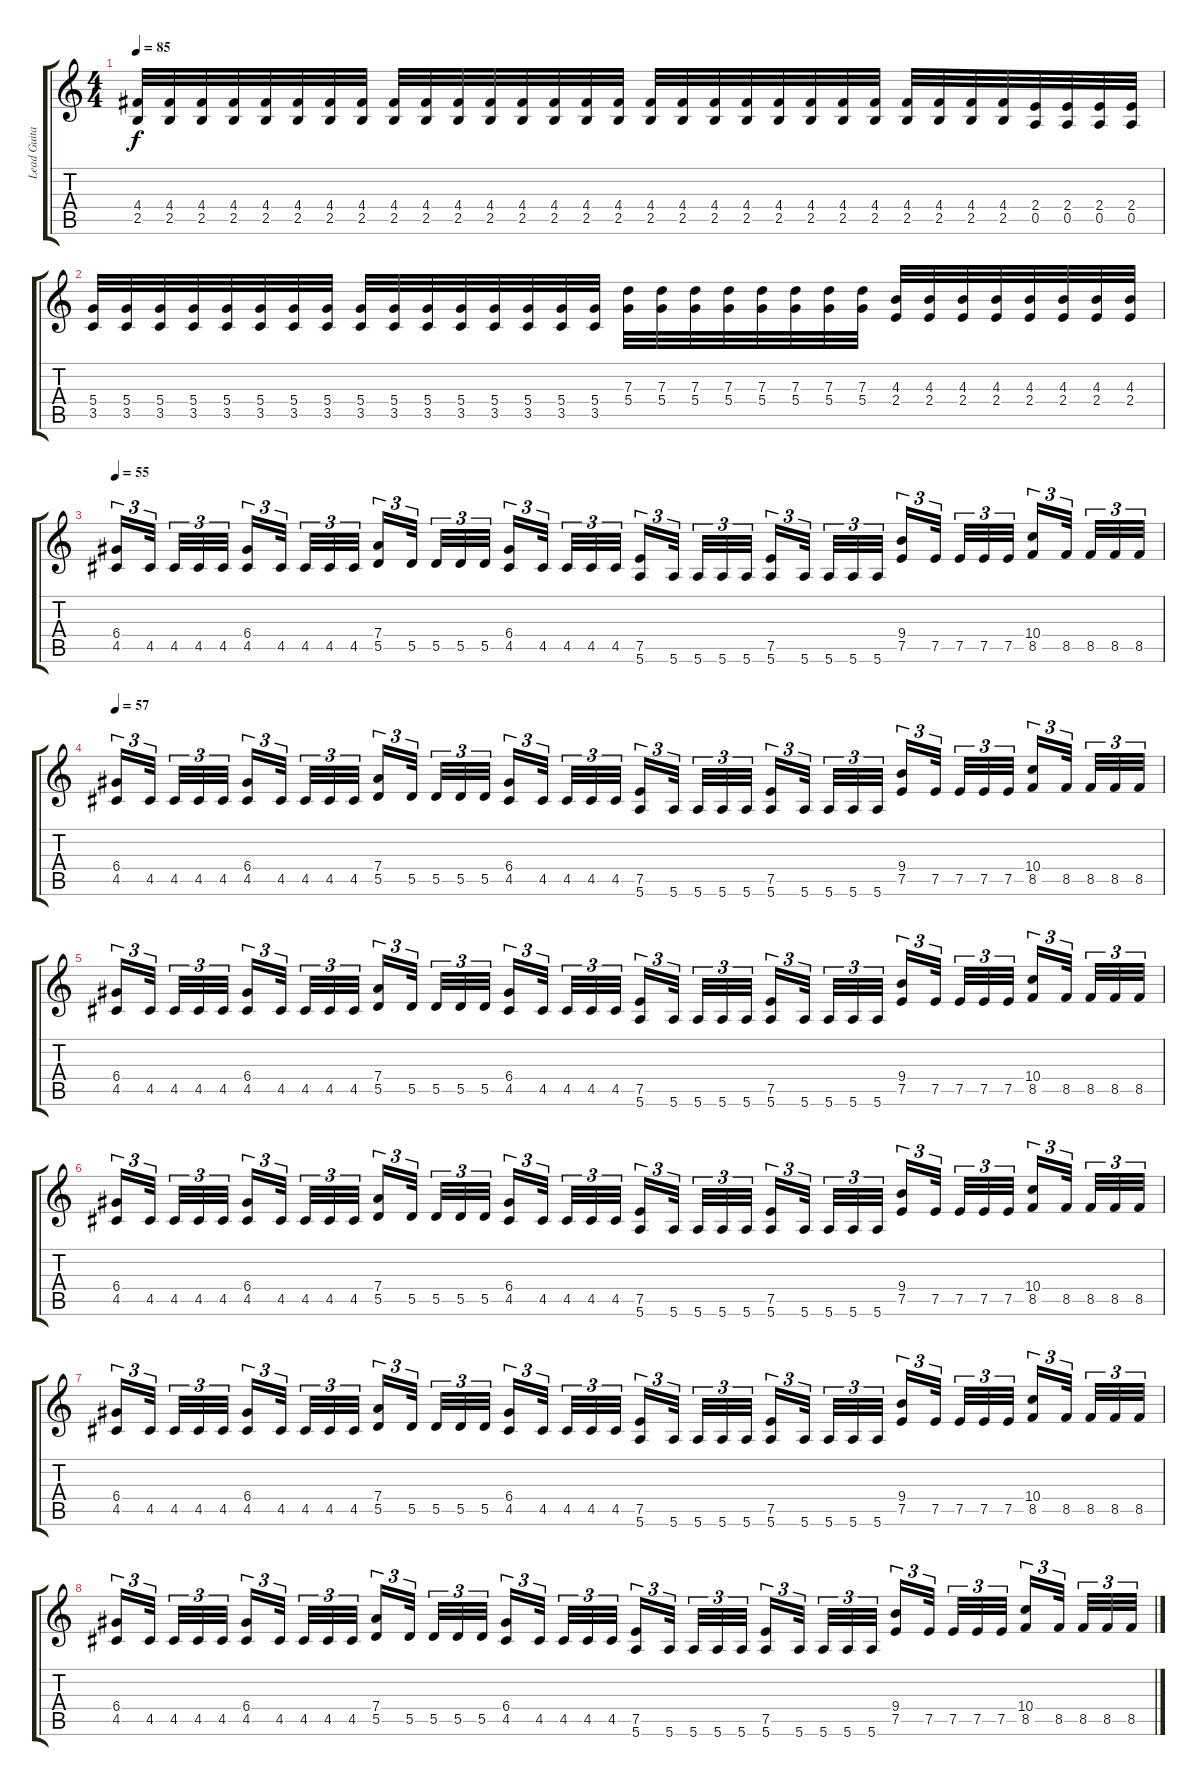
\track ("Lead Guitar" "Lead Guita") {instrument distortionguitar}
\staff {score tabs}
\tuning (E4 B3 G3 D3 A2 E2) {hide}
\ts (4 4)
\tempo 85
\clef g2
\ks c
(4.4 2.5).32{dy f} (4.4 2.5).32 (4.4 2.5).32 (4.4 2.5).32 (4.4 2.5).32 (4.4 2.5).32 (4.4 2.5).32 (4.4 2.5).32 (4.4 2.5).32 (4.4 2.5).32 (4.4 2.5).32 (4.4 2.5).32 (4.4 2.5).32 (4.4 2.5).32 (4.4 2.5).32 (4.4 2.5).32 (4.4 2.5).32 (4.4 2.5).32 (4.4 2.5).32 (4.4 2.5).32 (4.4 2.5).32 (4.4 2.5).32 (4.4 2.5).32 (4.4 2.5).32 (4.4 2.5).32 (4.4 2.5).32 (4.4 2.5).32 (4.4 2.5).32 (2.4 0.5).32 (2.4 0.5).32 (2.4 0.5).32 (2.4 0.5).32 |
(5.4 3.5).32 (5.4 3.5).32 (5.4 3.5).32 (5.4 3.5).32 (5.4 3.5).32 (5.4 3.5).32 (5.4 3.5).32 (5.4 3.5).32 (5.4 3.5).32 (5.4 3.5).32 (5.4 3.5).32 (5.4 3.5).32 (5.4 3.5).32 (5.4 3.5).32 (5.4 3.5).32 (5.4 3.5).32 (7.3 5.4).32 (7.3 5.4).32 (7.3 5.4).32 (7.3 5.4).32 (7.3 5.4).32 (7.3 5.4).32 (7.3 5.4).32 (7.3 5.4).32 (4.3 2.4).32 (4.3 2.4).32 (4.3 2.4).32 (4.3 2.4).32 (4.3 2.4).32 (4.3 2.4).32 (4.3 2.4).32 (4.3 2.4).32 |
\tempo 55
(6.4 4.5).16{tu (3 2)} 4.5.32{tu (3 2)} 4.5.32{tu (3 2)} 4.5.32{tu (3 2)} 4.5.32{tu (3 2)} (6.4 4.5).16{tu (3 2)} 4.5.32{tu (3 2)} 4.5.32{tu (3 2)} 4.5.32{tu (3 2)} 4.5.32{tu (3 2)} (7.4 5.5).16{tu (3 2)} 5.5.32{tu (3 2)} 5.5.32{tu (3 2)} 5.5.32{tu (3 2)} 5.5.32{tu (3 2)} (6.4 4.5).16{tu (3 2)} 4.5.32{tu (3 2)} 4.5.32{tu (3 2)} 4.5.32{tu (3 2)} 4.5.32{tu (3 2)} (7.5 5.6).16{tu (3 2)} 5.6.32{tu (3 2)} 5.6.32{tu (3 2)} 5.6.32{tu (3 2)} 5.6.32{tu (3 2)} (7.5 5.6).16{tu (3 2)} 5.6.32{tu (3 2)} 5.6.32{tu (3 2)} 5.6.32{tu (3 2)} 5.6.32{tu (3 2)} (9.4 7.5).16{tu (3 2)} 7.5.32{tu (3 2)} 7.5.32{tu (3 2)} 7.5.32{tu (3 2)} 7.5.32{tu (3 2)} (10.4 8.5).16{tu (3 2)} 8.5.32{tu (3 2)} 8.5.32{tu (3 2)} 8.5.32{tu (3 2)} 8.5.32{tu (3 2)} |
\tempo 57
(6.4 4.5).16{tu (3 2)} 4.5.32{tu (3 2)} 4.5.32{tu (3 2)} 4.5.32{tu (3 2)} 4.5.32{tu (3 2)} (6.4 4.5).16{tu (3 2)} 4.5.32{tu (3 2)} 4.5.32{tu (3 2)} 4.5.32{tu (3 2)} 4.5.32{tu (3 2)} (7.4 5.5).16{tu (3 2)} 5.5.32{tu (3 2)} 5.5.32{tu (3 2)} 5.5.32{tu (3 2)} 5.5.32{tu (3 2)} (6.4 4.5).16{tu (3 2)} 4.5.32{tu (3 2)} 4.5.32{tu (3 2)} 4.5.32{tu (3 2)} 4.5.32{tu (3 2)} (7.5 5.6).16{tu (3 2)} 5.6.32{tu (3 2)} 5.6.32{tu (3 2)} 5.6.32{tu (3 2)} 5.6.32{tu (3 2)} (7.5 5.6).16{tu (3 2)} 5.6.32{tu (3 2)} 5.6.32{tu (3 2)} 5.6.32{tu (3 2)} 5.6.32{tu (3 2)} (9.4 7.5).16{tu (3 2)} 7.5.32{tu (3 2)} 7.5.32{tu (3 2)} 7.5.32{tu (3 2)} 7.5.32{tu (3 2)} (10.4 8.5).16{tu (3 2)} 8.5.32{tu (3 2)} 8.5.32{tu (3 2)} 8.5.32{tu (3 2)} 8.5.32{tu (3 2)} |
(6.4 4.5).16{tu (3 2)} 4.5.32{tu (3 2)} 4.5.32{tu (3 2)} 4.5.32{tu (3 2)} 4.5.32{tu (3 2)} (6.4 4.5).16{tu (3 2)} 4.5.32{tu (3 2)} 4.5.32{tu (3 2)} 4.5.32{tu (3 2)} 4.5.32{tu (3 2)} (7.4 5.5).16{tu (3 2)} 5.5.32{tu (3 2)} 5.5.32{tu (3 2)} 5.5.32{tu (3 2)} 5.5.32{tu (3 2)} (6.4 4.5).16{tu (3 2)} 4.5.32{tu (3 2)} 4.5.32{tu (3 2)} 4.5.32{tu (3 2)} 4.5.32{tu (3 2)} (7.5 5.6).16{tu (3 2)} 5.6.32{tu (3 2)} 5.6.32{tu (3 2)} 5.6.32{tu (3 2)} 5.6.32{tu (3 2)} (7.5 5.6).16{tu (3 2)} 5.6.32{tu (3 2)} 5.6.32{tu (3 2)} 5.6.32{tu (3 2)} 5.6.32{tu (3 2)} (9.4 7.5).16{tu (3 2)} 7.5.32{tu (3 2)} 7.5.32{tu (3 2)} 7.5.32{tu (3 2)} 7.5.32{tu (3 2)} (10.4 8.5).16{tu (3 2)} 8.5.32{tu (3 2)} 8.5.32{tu (3 2)} 8.5.32{tu (3 2)} 8.5.32{tu (3 2)} |
(6.4 4.5).16{tu (3 2)} 4.5.32{tu (3 2)} 4.5.32{tu (3 2)} 4.5.32{tu (3 2)} 4.5.32{tu (3 2)} (6.4 4.5).16{tu (3 2)} 4.5.32{tu (3 2)} 4.5.32{tu (3 2)} 4.5.32{tu (3 2)} 4.5.32{tu (3 2)} (7.4 5.5).16{tu (3 2)} 5.5.32{tu (3 2)} 5.5.32{tu (3 2)} 5.5.32{tu (3 2)} 5.5.32{tu (3 2)} (6.4 4.5).16{tu (3 2)} 4.5.32{tu (3 2)} 4.5.32{tu (3 2)} 4.5.32{tu (3 2)} 4.5.32{tu (3 2)} (7.5 5.6).16{tu (3 2)} 5.6.32{tu (3 2)} 5.6.32{tu (3 2)} 5.6.32{tu (3 2)} 5.6.32{tu (3 2)} (7.5 5.6).16{tu (3 2)} 5.6.32{tu (3 2)} 5.6.32{tu (3 2)} 5.6.32{tu (3 2)} 5.6.32{tu (3 2)} (9.4 7.5).16{tu (3 2)} 7.5.32{tu (3 2)} 7.5.32{tu (3 2)} 7.5.32{tu (3 2)} 7.5.32{tu (3 2)} (10.4 8.5).16{tu (3 2)} 8.5.32{tu (3 2)} 8.5.32{tu (3 2)} 8.5.32{tu (3 2)} 8.5.32{tu (3 2)} |
(6.4 4.5).16{tu (3 2)} 4.5.32{tu (3 2)} 4.5.32{tu (3 2)} 4.5.32{tu (3 2)} 4.5.32{tu (3 2)} (6.4 4.5).16{tu (3 2)} 4.5.32{tu (3 2)} 4.5.32{tu (3 2)} 4.5.32{tu (3 2)} 4.5.32{tu (3 2)} (7.4 5.5).16{tu (3 2)} 5.5.32{tu (3 2)} 5.5.32{tu (3 2)} 5.5.32{tu (3 2)} 5.5.32{tu (3 2)} (6.4 4.5).16{tu (3 2)} 4.5.32{tu (3 2)} 4.5.32{tu (3 2)} 4.5.32{tu (3 2)} 4.5.32{tu (3 2)} (7.5 5.6).16{tu (3 2)} 5.6.32{tu (3 2)} 5.6.32{tu (3 2)} 5.6.32{tu (3 2)} 5.6.32{tu (3 2)} (7.5 5.6).16{tu (3 2)} 5.6.32{tu (3 2)} 5.6.32{tu (3 2)} 5.6.32{tu (3 2)} 5.6.32{tu (3 2)} (9.4 7.5).16{tu (3 2)} 7.5.32{tu (3 2)} 7.5.32{tu (3 2)} 7.5.32{tu (3 2)} 7.5.32{tu (3 2)} (10.4 8.5).16{tu (3 2)} 8.5.32{tu (3 2)} 8.5.32{tu (3 2)} 8.5.32{tu (3 2)} 8.5.32{tu (3 2)} |
(6.4 4.5).16{tu (3 2)} 4.5.32{tu (3 2)} 4.5.32{tu (3 2)} 4.5.32{tu (3 2)} 4.5.32{tu (3 2)} (6.4 4.5).16{tu (3 2)} 4.5.32{tu (3 2)} 4.5.32{tu (3 2)} 4.5.32{tu (3 2)} 4.5.32{tu (3 2)} (7.4 5.5).16{tu (3 2)} 5.5.32{tu (3 2)} 5.5.32{tu (3 2)} 5.5.32{tu (3 2)} 5.5.32{tu (3 2)} (6.4 4.5).16{tu (3 2)} 4.5.32{tu (3 2)} 4.5.32{tu (3 2)} 4.5.32{tu (3 2)} 4.5.32{tu (3 2)} (7.5 5.6).16{tu (3 2)} 5.6.32{tu (3 2)} 5.6.32{tu (3 2)} 5.6.32{tu (3 2)} 5.6.32{tu (3 2)} (7.5 5.6).16{tu (3 2)} 5.6.32{tu (3 2)} 5.6.32{tu (3 2)} 5.6.32{tu (3 2)} 5.6.32{tu (3 2)} (9.4 7.5).16{tu (3 2)} 7.5.32{tu (3 2)} 7.5.32{tu (3 2)} 7.5.32{tu (3 2)} 7.5.32{tu (3 2)} (10.4 8.5).16{tu (3 2)} 8.5.32{tu (3 2)} 8.5.32{tu (3 2)} 8.5.32{tu (3 2)} 8.5.32{tu (3 2)}
